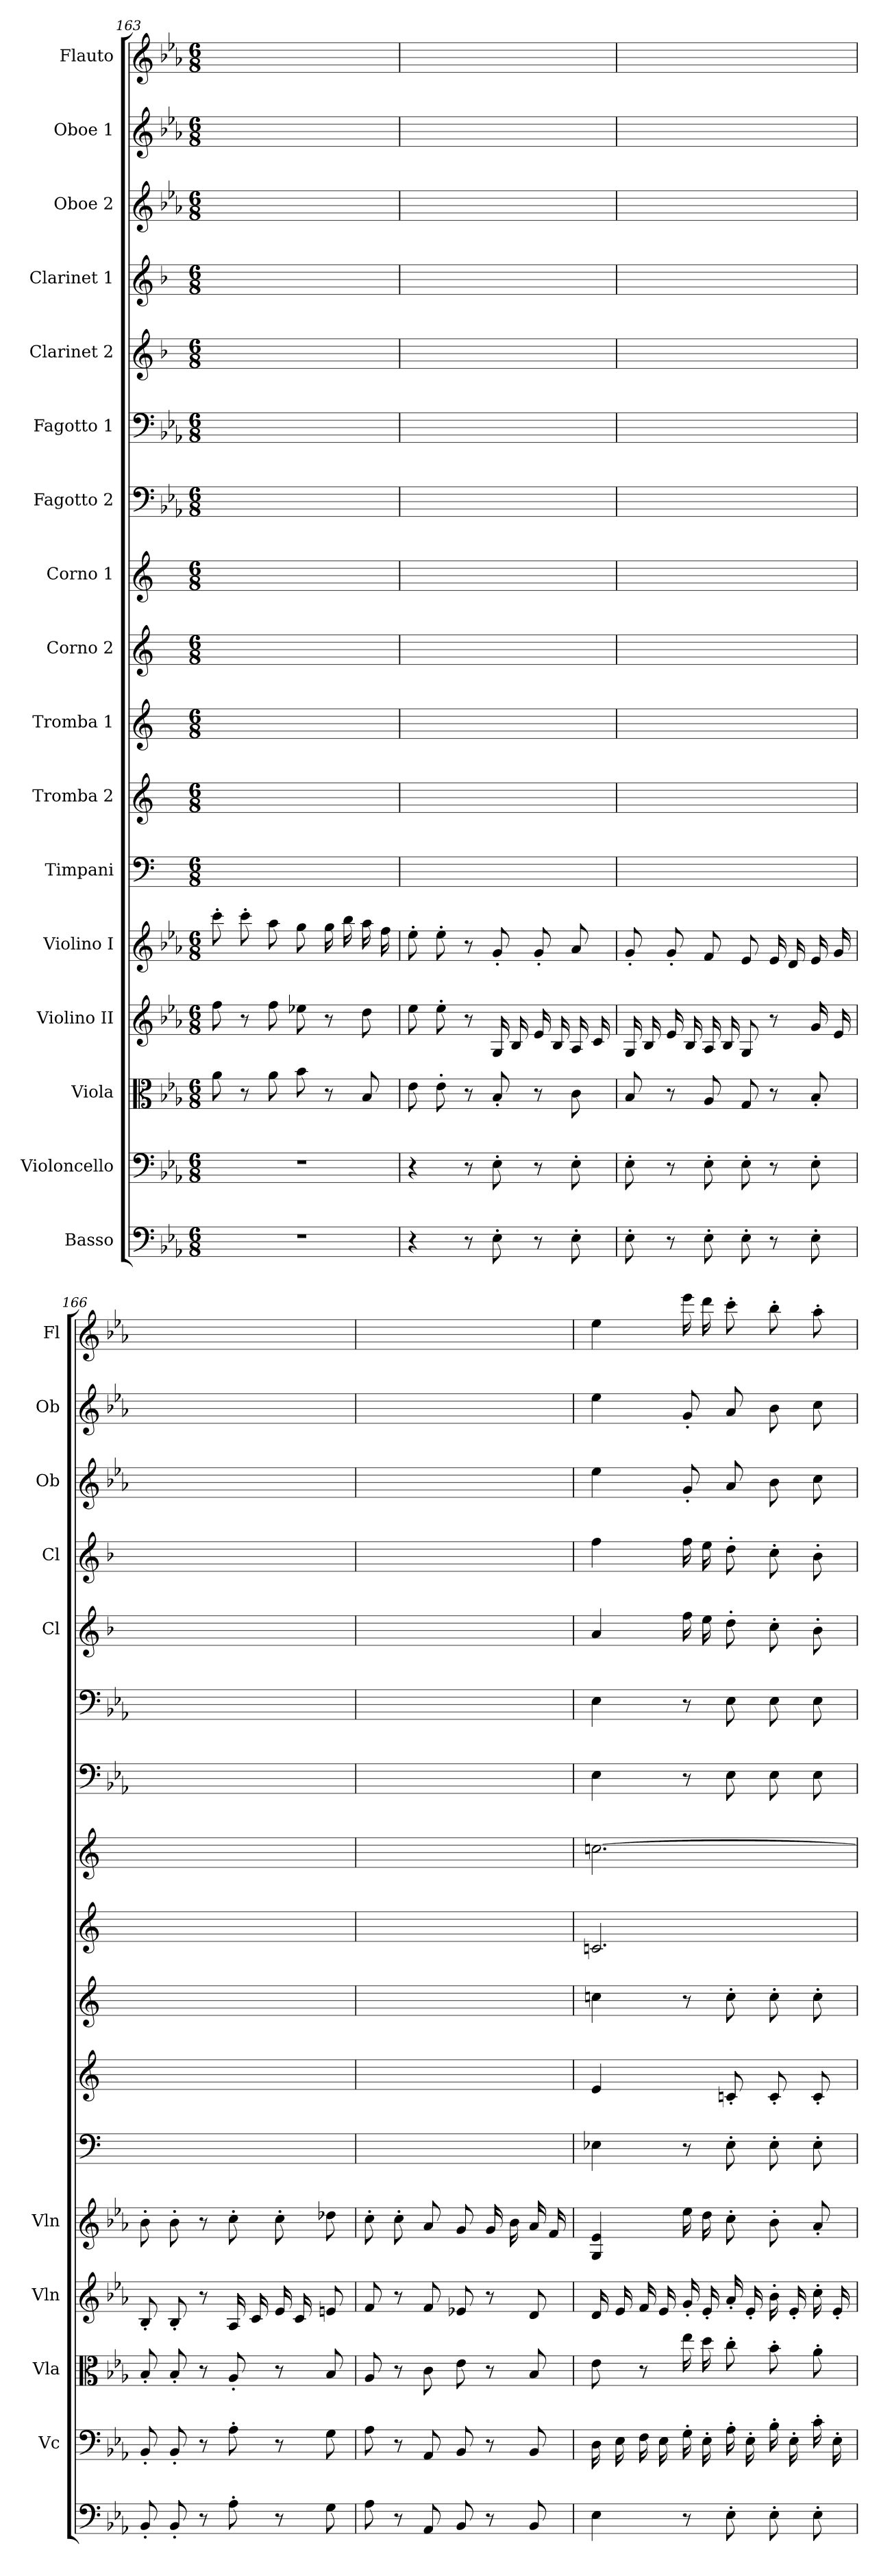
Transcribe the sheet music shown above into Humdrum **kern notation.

**kern	**kern	**kern	**kern	**kern	**kern	**kern	**kern	**kern	**kern	**kern	**kern	**kern	**kern	**kern	**kern	**kern
*part17	*part16	*part15	*part14	*part13	*part12	*part11	*part10	*part9	*part8	*part7	*part6	*part5	*part4	*part3	*part2	*part1
*staff17	*staff16	*staff15	*staff14	*staff13	*staff12	*staff11	*staff10	*staff9	*staff8	*staff7	*staff6	*staff5	*staff4	*staff3	*staff2	*staff1
*I"Basso	*I"Violoncello	*I"Viola	*I"Violino II	*I"Violino I	*I"Timpani	*I"Tromba 2	*I"Tromba 1	*I"Corno 2	*I"Corno 1	*I"Fagotto 2	*I"Fagotto 1	*I"Clarinet 2	*I"Clarinet 1	*I"Oboe 2	*I"Oboe 1	*I"Flauto
*	*I'Vc	*I'Vla	*I'Vln	*I'Vln	*	*	*	*	*	*	*	*I'Cl	*I'Cl	*I'Ob	*I'Ob	*I'Fl
*clefF4	*clefF4	*clefC3	*clefG2	*clefG2	*clefF4	*clefG2	*clefG2	*clefG2	*clefG2	*clefF4	*clefF4	*clefG2	*clefG2	*clefG2	*clefG2	*clefG2
*ITrd7c12	*	*	*	*	*	*ITrd-2c-3	*ITrd-2c-3	*ITrd5c9	*ITrd5c9	*	*	*ITrd1c2	*ITrd1c2	*	*	*
*k[b-e-a-]	*k[b-e-a-]	*k[b-e-a-]	*k[b-e-a-]	*k[b-e-a-]	*	*	*	*	*	*k[b-e-a-]	*k[b-e-a-]	*k[b-e-a-]	*k[b-e-a-]	*k[b-e-a-]	*k[b-e-a-]	*k[b-e-a-]
*M6/8	*M6/8	*M6/8	*M6/8	*M6/8	*M6/8	*M6/8	*M6/8	*M6/8	*M6/8	*M6/8	*M6/8	*M6/8	*M6/8	*M6/8	*M6/8	*M6/8
=163	=163	=163	=163	=163	=163	=163	=163	=163	=163	=163	=163	=163	=163	=163	=163	=163
2.r	2.r	8a-	8ff	8ccc'	2.ryy	2.ryy	2.ryy	2.ryy	2.ryy	2.ryy	2.ryy	2.ryy	2.ryy	2.ryy	2.ryy	2.ryy
.	.	8r	8r	8ccc'	.	.	.	.	.	.	.	.	.	.	.	.
.	.	8a-	8ff	8aa-	.	.	.	.	.	.	.	.	.	.	.	.
.	.	8b-	8ee-X	8gg	.	.	.	.	.	.	.	.	.	.	.	.
.	.	8r	8r	16gg	.	.	.	.	.	.	.	.	.	.	.	.
.	.	.	.	16bb-	.	.	.	.	.	.	.	.	.	.	.	.
.	.	8B-	8dd	16aa-	.	.	.	.	.	.	.	.	.	.	.	.
.	.	.	.	16ff	.	.	.	.	.	.	.	.	.	.	.	.
=164	=164	=164	=164	=164	=164	=164	=164	=164	=164	=164	=164	=164	=164	=164	=164	=164
4r	4r	8e-	8ee-	8ee-'	2.ryy	2.ryy	2.ryy	2.ryy	2.ryy	2.ryy	2.ryy	2.ryy	2.ryy	2.ryy	2.ryy	2.ryy
.	.	8e-'	8ee-'	8ee-'	.	.	.	.	.	.	.	.	.	.	.	.
8r	8r	8r	8r	8r	.	.	.	.	.	.	.	.	.	.	.	.
8EE-'	8E-'	8B-'	16G	8g'	.	.	.	.	.	.	.	.	.	.	.	.
.	.	.	16B-	.	.	.	.	.	.	.	.	.	.	.	.	.
8r	8r	8r	16e-	8g'	.	.	.	.	.	.	.	.	.	.	.	.
.	.	.	16B-	.	.	.	.	.	.	.	.	.	.	.	.	.
8EE-'	8E-'	8c	16A-	8a-	.	.	.	.	.	.	.	.	.	.	.	.
.	.	.	16c	.	.	.	.	.	.	.	.	.	.	.	.	.
=165	=165	=165	=165	=165	=165	=165	=165	=165	=165	=165	=165	=165	=165	=165	=165	=165
8EE-'	8E-'	8B-	16G	8g'	2.ryy	2.ryy	2.ryy	2.ryy	2.ryy	2.ryy	2.ryy	2.ryy	2.ryy	2.ryy	2.ryy	2.ryy
.	.	.	16B-	.	.	.	.	.	.	.	.	.	.	.	.	.
8r	8r	8r	16e-	8g'	.	.	.	.	.	.	.	.	.	.	.	.
.	.	.	16B-	.	.	.	.	.	.	.	.	.	.	.	.	.
8EE-'	8E-'	8A-	16A-	8f	.	.	.	.	.	.	.	.	.	.	.	.
.	.	.	16B-	.	.	.	.	.	.	.	.	.	.	.	.	.
8EE-'	8E-'	8G	8G	8e-	.	.	.	.	.	.	.	.	.	.	.	.
8r	8r	8r	8r	16e-	.	.	.	.	.	.	.	.	.	.	.	.
.	.	.	.	16d	.	.	.	.	.	.	.	.	.	.	.	.
8EE-'	8E-'	8B-'	16g	16e-	.	.	.	.	.	.	.	.	.	.	.	.
.	.	.	16e-	16g	.	.	.	.	.	.	.	.	.	.	.	.
=166	=166	=166	=166	=166	=166	=166	=166	=166	=166	=166	=166	=166	=166	=166	=166	=166
8BBB-'	8BB-'	8B-'	8B-'	8b-'	2.ryy	2.ryy	2.ryy	2.ryy	2.ryy	2.ryy	2.ryy	2.ryy	2.ryy	2.ryy	2.ryy	2.ryy
8BBB-'	8BB-'	8B-'	8B-'	8b-'	.	.	.	.	.	.	.	.	.	.	.	.
8r	8r	8r	8r	8r	.	.	.	.	.	.	.	.	.	.	.	.
8AA-'	8A-'	8A-'	16A-	8cc'	.	.	.	.	.	.	.	.	.	.	.	.
.	.	.	16c	.	.	.	.	.	.	.	.	.	.	.	.	.
8r	8r	8r	16e-	8cc'	.	.	.	.	.	.	.	.	.	.	.	.
.	.	.	16c	.	.	.	.	.	.	.	.	.	.	.	.	.
8GG	8G	8B-	8en	8dd-X	.	.	.	.	.	.	.	.	.	.	.	.
=167	=167	=167	=167	=167	=167	=167	=167	=167	=167	=167	=167	=167	=167	=167	=167	=167
8AA-	8A-	8A-	8f	8cc'	2.ryy	2.ryy	2.ryy	2.ryy	2.ryy	2.ryy	2.ryy	2.ryy	2.ryy	2.ryy	2.ryy	2.ryy
8r	8r	8r	8r	8cc'	.	.	.	.	.	.	.	.	.	.	.	.
8AAA-	8AA-	8c	8f	8a-	.	.	.	.	.	.	.	.	.	.	.	.
8BBB-	8BB-	8e-	8e-X	8g	.	.	.	.	.	.	.	.	.	.	.	.
8r	8r	8r	8r	16g	.	.	.	.	.	.	.	.	.	.	.	.
.	.	.	.	16b-	.	.	.	.	.	.	.	.	.	.	.	.
8BBB-	8BB-	8B-	8d	16a-	.	.	.	.	.	.	.	.	.	.	.	.
.	.	.	.	16f	.	.	.	.	.	.	.	.	.	.	.	.
=168	=168	=168	=168	=168	=168	=168	=168	=168	=168	=168	=168	=168	=168	=168	=168	=168
4EE-	16D	8e-	16d	4G 4e-	4E-X	4g	4ee-X	2.E-X	[2.e-X	4E-	4E-	4g	4ee-	4ee-	4ee-	4ee-
.	16E-	.	16e-	.	.	.	.	.	.	.	.	.	.	.	.	.
.	16F	8r	16f	.	.	.	.	.	.	.	.	.	.	.	.	.
.	16E-	.	16e-	.	.	.	.	.	.	.	.	.	.	.	.	.
8r	16G'	16ee-	16g'	16ee-	8r	8ryy	8r	.	.	8r	8r	16ee-	16ee-	8g'	8g'	16eee-
.	16E-'	16dd	16e-'	16dd	.	.	.	.	.	.	.	16dd	16dd	.	.	16ddd
8EE-'	16A-'	8cc'	16a-'	8cc'	8E-'	8e-X'	8ee-'	.	.	8E-	8E-	8cc'	8cc'	8a-	8a-	8ccc'
.	16E-'	.	16e-'	.	.	.	.	.	.	.	.	.	.	.	.	.
8EE-'	16B-'	8b-'	16b-'	8b-'	8E-'	8e-'	8ee-'	.	.	8E-	8E-	8b-'	8b-'	8b-	8b-	8bb-'
.	16E-'	.	16e-'	.	.	.	.	.	.	.	.	.	.	.	.	.
8EE-'	16c'	8a-'	16cc'	8a-'	8E-'	8e-'	8ee-'	.	.	8E-	8E-	8a-'	8a-'	8cc	8cc	8aa-'
.	16E-'	.	16e-'	.	.	.	.	.	.	.	.	.	.	.	.	.
=	=	=	=	=	=	=	=	=	=	=	=	=	=	=	=	=
*-	*-	*-	*-	*-	*-	*-	*-	*-	*-	*-	*-	*-	*-	*-	*-	*-
